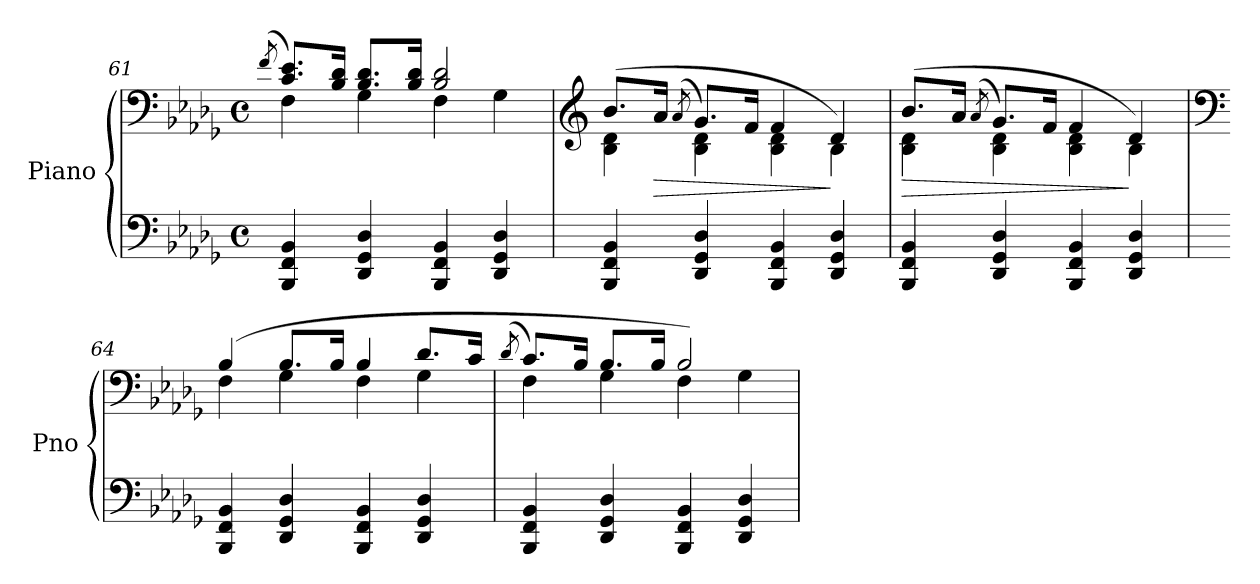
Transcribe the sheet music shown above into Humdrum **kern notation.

**kern	**kern	**dynam
*part1	*part1	*part1
*staff2	*staff1	*staff1/2
*I"Piano	*	*
*I'Pno	*	*
!!LO:LB:g=z
*clefF4	*clefF4	*
*k[b-e-a-d-g-]	*k[b-e-a-d-g-]	*
*M4/4	*M4/4	*
*met(c)	*met(c)	*
=61	=61	=61
.	(>8qf/	.
*	*^	*
4BBB-/ 4FF/ 4BB-/	8.c/ 8.e-/L)	4F\	.
.	16B-/ 16d-/Jk	.	.
4DD-/ 4GG-/ 4D-/	8.B-/ 8.d-/L	4G-\	.
.	16B-/ 16d-/Jk	.	.
4BBB-/ 4FF/ 4BB-/	2B-/ 2d-/	4F\	.
4DD-/ 4GG-/ 4D-/	.	4G-\	.
!!LO:LB:g=z	!!
=62	=62	=62	=62
*	*clefG2	*	*
4BBB-/ 4FF/ 4BB-/	(8.b-/L	4B-\ 4d-\	.
!	!	!	!LO:HP:b
.	16a-/Jk	.	>
.	(8qa-/	.	.
4DD-/ 4GG-/ 4D-/	8.g-/L)	4B-\ 4d-\	.
.	16f/Jk	.	.
4BBB-/ 4FF/ 4BB-/	4f/	4B-\ 4d-\	.
4DD-/ 4GG-/ 4D-/	4d-/)	4B-\	]
=63	=63	=63	=63
!	!	!	!LO:HP:b
4BBB-/ 4FF/ 4BB-/	(8.b-/L	4B-\ 4d-\	>
.	16a-/Jk	.	.
.	(8qa-/	.	.
4DD-/ 4GG-/ 4D-/	8.g-/L)	4B-\ 4d-\	.
.	16f/Jk	.	.
4BBB-/ 4FF/ 4BB-/	4f/	4B-\ 4d-\	.
4DD-/ 4GG-/ 4D-/	4d-/)	4B-\	]
=64	=64	=64	=64
*	*clefF4	*	*
4BBB-/ 4FF/ 4BB-/	(4B-/	4F\	.
4DD-/ 4GG-/ 4D-/	8.B-/L	4G-\	.
.	16B-/Jk	.	.
4BBB-/ 4FF/ 4BB-/	4B-/	4F\	.
4DD-/ 4GG-/ 4D-/	8.d-/L	4G-\	.
.	16c/Jk	.	.
=65	=65	=65	=65
.	(8qd-/	.	.
4BBB-/ 4FF/ 4BB-/	8.c/L)	4F\	.
.	16B-/Jk	.	.
4DD-/ 4GG-/ 4D-/	8.B-/L	4G-\	.
.	16B-/Jk	.	.
4BBB-/ 4FF/ 4BB-/	2B-/)	4F\	.
4DD-/ 4GG-/ 4D-/	.	4G-\	.
*	*v	*v	*
=	=	=
*-	*-	*-
